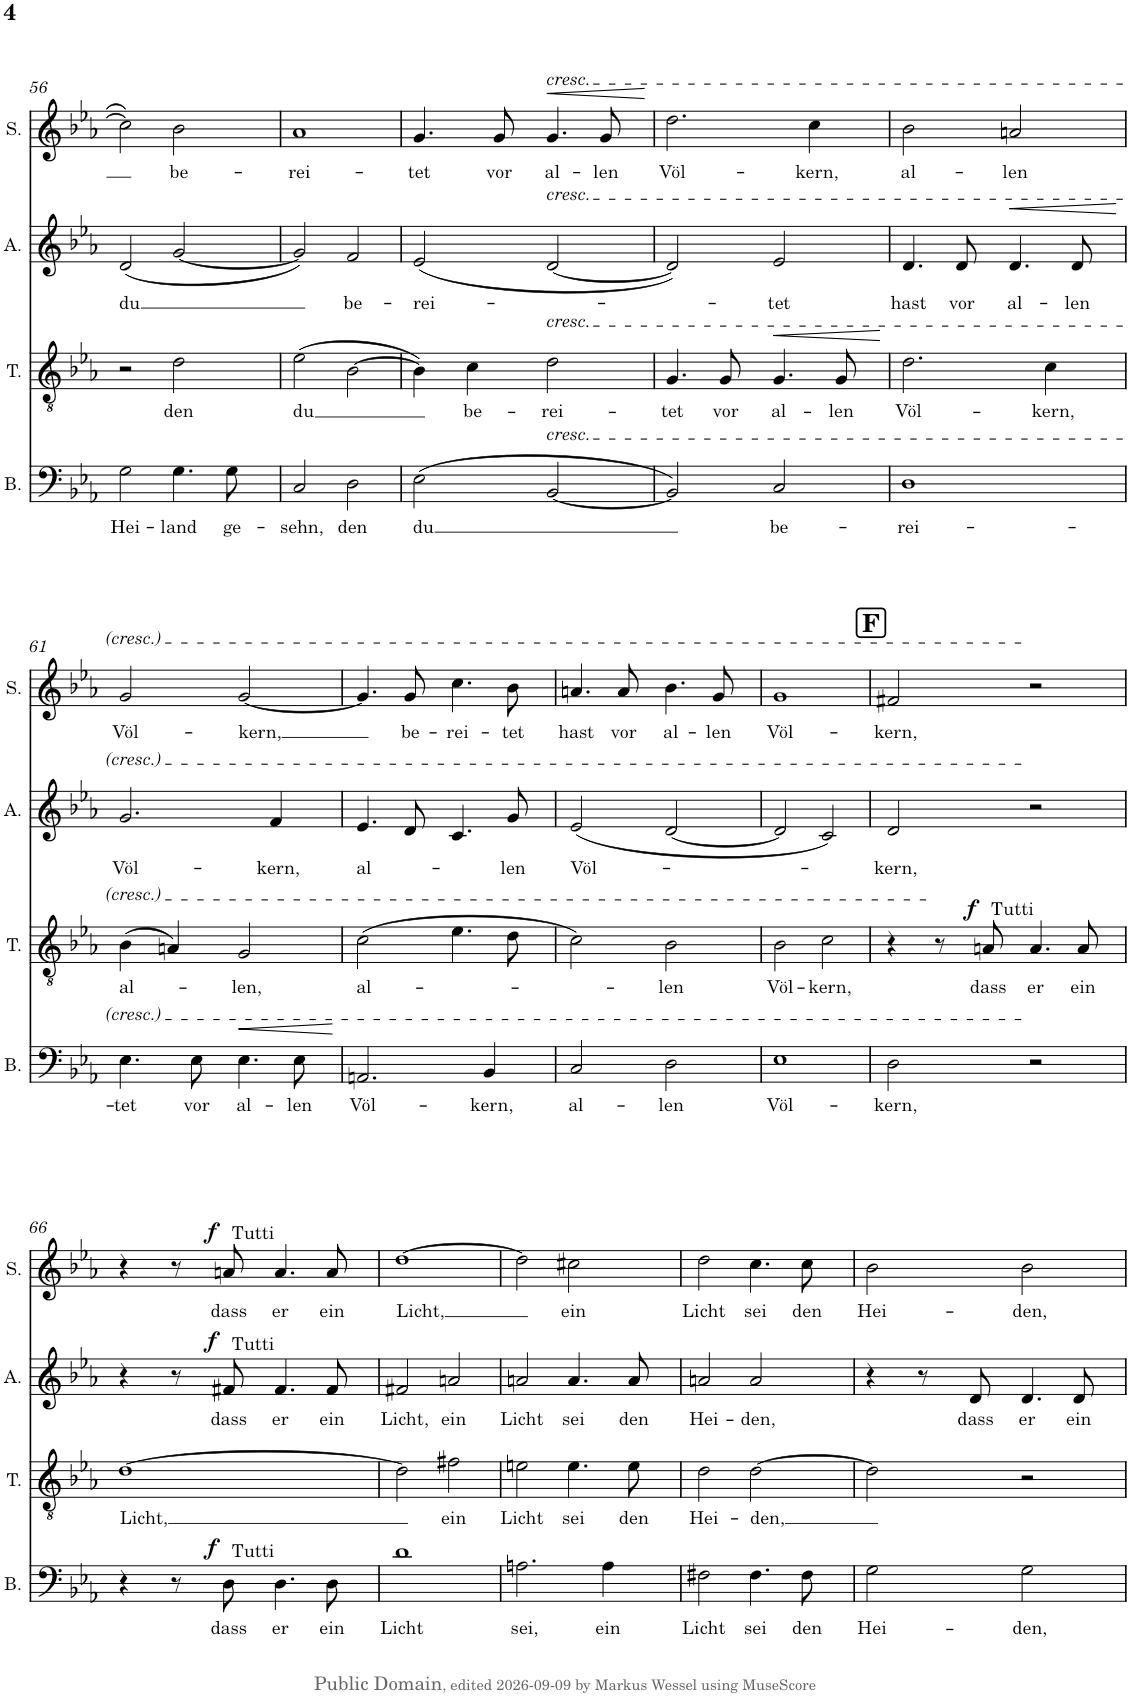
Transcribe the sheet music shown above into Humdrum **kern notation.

**kern	**text	**dynam	**kern	**text	**dynam	**kern	**text	**dynam	**kern	**text	**dynam
*part4	*part4	*part4	*part3	*part3	*part3	*part2	*part2	*part2	*part1	*part1	*part1
*staff4	*staff4	*staff4	*staff3	*staff3	*staff3	*staff2	*staff2	*staff2	*staff1	*staff1	*staff1
*I"Bass	*	*	*I"Tenor	*	*	*I"Alt	*	*	*I"Sopran	*	*
*I'B.	*	*	*I'T.	*	*	*I'A.	*	*	*I'S.	*	*
!!LO:PB:g=z
*clefF4	*	*	*clefGv2	*	*	*clefG2	*	*	*clefG2	*	*
*Trd1c2	*	*	*Trd1c2	*	*	*Trd1c2	*	*	*Trd1c2	*	*
*k[b-e-a-]	*	*	*k[b-e-a-]	*	*	*k[b-e-a-]	*	*	*k[b-e-a-]	*	*
*M2/2	*	*	*M2/2	*	*	*M2/2	*	*	*M2/2	*	*
*met(c|)	*	*	*met(c|)	*	*	*met(c|)	*	*	*met(c|)	*	*
=56	=56	=56	=56	=56	=56	=56	=56	=56	=56	=56	=56
!	!LO:LY:b	!	!	!	!	!	!LO:LY:b	!	!	!	!
2G\	Hei-	.	2r	.	.	(2d/	du	.	2cc\]	.	.
!	!LO:LY:b	!	!	!LO:LY:b	!	!	!	!	!	!LO:LY:b	!
4.G\	-land	.	2d\	den	.	[2g/	.	.	2b-\	be-	.
!	!LO:LY:b	!	!	!	!	!	!	!	!	!	!
8G\	ge-	.	.	.	.	.	.	.	.	.	.
=57	=57	=57	=57	=57	=57	=57	=57	=57	=57	=57	=57
!	!LO:LY:b	!	!	!LO:LY:b	!	!	!	!	!	!LO:LY:b	!
2C/	-sehn,	.	(2e-\	du	.	2g/])	.	.	1a-	-rei-	.
!	!LO:LY:b	!	!	!	!	!	!LO:LY:b	!	!	!	!
2D\	den	.	[2B-\	.	.	2f/	be-	.	.	.	.
=58	=58	=58	=58	=58	=58	=58	=58	=58	=58	=58	=58
!	!LO:LY:b	!	!	!	!	!	!LO:LY:b	!	!	!LO:LY:b	!
(2E-\	du	.	4B-\])	.	.	(2e-/	-rei-	.	4.g/	-tet	.
!	!	!	!	!LO:LY:b	!	!	!	!	!	!	!
.	.	.	4c\	be-	.	.	.	.	.	.	.
!	!	!	!	!	!	!	!	!	!	!LO:LY:b	!
.	.	.	.	.	.	.	.	.	8g/	vor	.
!	!	!	!	!	!	!	!	!	!LO:TX:a:i:t=cresc.	!	!
!	!	!	!	!	!	!LO:TX:a:i:t=cresc.	!	!	!	!	!
!	!	!	!LO:TX:a:i:t=cresc.	!	!	!	!	!	!	!	!
!LO:TX:a:i:t=cresc.	!	!	!	!	!	!	!	!	!	!	!
!	!	!	!	!LO:LY:b	!	!	!	!	!	!LO:LY:b	!LO:HP:b
[2BB-/	.	.	2d\	-rei-	.	[2d/	.	.	4.g/	al-	<
!	!	!	!	!	!	!	!	!	!	!LO:LY:b	!
.	.	.	.	.	.	.	.	.	8g/	-len	.
.	.	.	.	.	.	.	.	.	.	.	[
=59	=59	=59	=59	=59	=59	=59	=59	=59	=59	=59	=59
!	!	!	!	!LO:LY:b	!	!	!	!	!	!LO:LY:b	!
2BB-/])	.	.	4.G/	-tet	.	2d/])	.	.	2.dd\	Völ-	.
!	!	!	!	!LO:LY:b	!	!	!	!	!	!	!
.	.	.	8G/	vor	.	.	.	.	.	.	.
!	!LO:LY:b	!	!	!LO:LY:b	!LO:HP:b	!	!LO:LY:b	!	!	!	!
2C/	be-	.	4.G/	al-	<	2e-/	-tet	.	.	.	.
!	!	!	!	!	!	!	!	!	!	!LO:LY:b	!
.	.	.	.	.	.	.	.	.	4cc\	-kern,	.
!	!	!	!	!LO:LY:b	!	!	!	!	!	!	!
.	.	.	8G/	-len	.	.	.	.	.	.	.
.	.	.	.	.	[	.	.	.	.	.	.
=60	=60	=60	=60	=60	=60	=60	=60	=60	=60	=60	=60
!	!LO:LY:b	!	!	!LO:LY:b	!	!	!LO:LY:b	!	!	!LO:LY:b	!
1D	-rei-	.	2.d\	Völ-	.	4.d/	hast	.	2b-\	al-	.
!	!	!	!	!	!	!	!LO:LY:b	!	!	!	!
.	.	.	.	.	.	8d/	vor	.	.	.	.
!	!	!	!	!	!	!	!LO:LY:b	!LO:HP:b	!	!LO:LY:b	!
.	.	.	.	.	.	4.d/	al-	<	2an/	-len	.
!	!	!	!	!LO:LY:b	!	!	!	!	!	!	!
.	.	.	4c\	-kern,	.	.	.	.	.	.	.
!	!	!	!	!	!	!	!LO:LY:b	!	!	!	!
.	.	.	.	.	.	8d/	-len	.	.	.	.
.	.	.	.	.	.	.	.	[	.	.	.
!!LO:LB:g=z
=61	=61	=61	=61	=61	=61	=61	=61	=61	=61	=61	=61
!	!LO:LY:b	!	!	!LO:LY:b	!	!	!LO:LY:b	!	!	!LO:LY:b	!
4.E-\	-tet	.	(4B-\	al-	.	2.g/	Völ-	.	2g/	Völ-	.
.	.	.	4An/)	.	.	.	.	.	.	.	.
!	!LO:LY:b	!	!	!	!	!	!	!	!	!	!
8E-\	vor	.	.	.	.	.	.	.	.	.	.
!	!LO:LY:b	!LO:HP:b	!	!LO:LY:b	!	!	!	!	!	!LO:LY:b	!
4.E-\	al-	<	2G/	-len,	.	.	.	.	[2g/	-kern,	.
!	!	!	!	!	!	!	!LO:LY:b	!	!	!	!
.	.	.	.	.	.	4f/	-kern,	.	.	.	.
!	!LO:LY:b	!	!	!	!	!	!	!	!	!	!
8E-\	-len	.	.	.	.	.	.	.	.	.	.
.	.	[	.	.	.	.	.	.	.	.	.
=62	=62	=62	=62	=62	=62	=62	=62	=62	=62	=62	=62
!	!LO:LY:b	!	!	!LO:LY:b	!	!	!LO:LY:b	!	!	!	!
2.AAn/	Völ-	.	(2c\	al-	.	4.e-/	al-	.	4.g/]	.	.
!	!	!	!	!	!	!	!	!	!	!LO:LY:b	!
.	.	.	.	.	.	8d/	.	.	8g/	be-	.
!	!	!	!	!	!	!	!	!	!	!LO:LY:b	!
.	.	.	4.e-\	.	.	4.c/	.	.	4.cc\	-rei-	.
!	!LO:LY:b	!	!	!	!	!	!	!	!	!	!
4BB-/	-kern,	.	.	.	.	.	.	.	.	.	.
!	!	!	!	!	!	!	!LO:LY:b	!	!	!LO:LY:b	!
.	.	.	8d\	.	.	8g/	len	.	8b-\	-tet	.
=63	=63	=63	=63	=63	=63	=63	=63	=63	=63	=63	=63
!	!LO:LY:b	!	!	!	!	!	!LO:LY:b	!	!	!LO:LY:b	!
2C/	al-	.	2c\)	.	.	(2e-/	Völ-	.	4.an/	hast	.
!	!	!	!	!	!	!	!	!	!	!LO:LY:b	!
.	.	.	.	.	.	.	.	.	8a/	vor	.
!	!LO:LY:b	!	!	!LO:LY:b	!	!	!	!	!	!LO:LY:b	!
2D\	-len	.	2B-\	-len	.	[2d/	.	.	4.b-\	al-	.
!	!	!	!	!	!	!	!	!	!	!LO:LY:b	!
.	.	.	.	.	.	.	.	.	8g/	-len	.
=64	=64	=64	=64	=64	=64	=64	=64	=64	=64	=64	=64
!	!LO:LY:b	!	!	!LO:LY:b	!	!	!	!	!	!LO:LY:b	!
1E-	Völ-	.	2B-\	Völ-	.	2d/]	.	.	1g	Völ-	.
!	!	!	!	!LO:LY:b	!	!	!	!	!	!	!
.	.	.	2c\	-kern,	.	2c/)	.	.	.	.	.
!!LO:REH:place=s1:a:B:cj:fs=14:t=F
=65	=65	=65	=65	=65	=65	=65	=65	=65	=65	=65	=65
!	!LO:LY:b	!	!	!	!	!	!LO:LY:b	!	!	!LO:LY:b	!
2D\	-kern,	.	4r	.	.	2d/	-kern,	.	2f#X/	-kern,	.
.	.	.	8r	.	.	.	.	.	.	.	.
!	!	!	!LO:TX:a:t=Tutti	!	!	!	!	!	!	!	!
!	!	!	!	!LO:LY:b	!LO:DY:a	!	!	!	!	!	!
.	.	.	8An/	dass	f	.	.	.	.	.	.
!	!	!	!	!LO:LY:b	!	!	!	!	!	!	!
2r	.	.	4.A/	er	.	2r	.	.	2r	.	.
!	!	!	!	!LO:LY:b	!	!	!	!	!	!	!
.	.	.	8A/	ein	.	.	.	.	.	.	.
!!LO:LB:g=z
=66	=66	=66	=66	=66	=66	=66	=66	=66	=66	=66	=66
!	!	!	!	!LO:LY:b	!	!	!	!	!	!	!
4r	.	.	[1d	Licht,	.	4r	.	.	4r	.	.
8r	.	.	.	.	.	8r	.	.	8r	.	.
!	!	!	!	!	!	!	!	!	!LO:TX:a:t=Tutti	!	!
!	!	!	!	!	!	!LO:TX:a:t=Tutti	!	!	!	!	!
!LO:TX:a:t=Tutti	!	!	!	!	!	!	!	!	!	!	!
!	!LO:LY:b	!LO:DY:a	!	!	!	!	!LO:LY:b	!LO:DY:a	!	!LO:LY:b	!LO:DY:a
8D\	dass	f	.	.	.	8f#X/	dass	f	8an/	dass	f
!	!LO:LY:b	!	!	!	!	!	!LO:LY:b	!	!	!LO:LY:b	!
4.D\	er	.	.	.	.	4.f#/	er	.	4.a/	er	.
!	!LO:LY:b	!	!	!	!	!	!LO:LY:b	!	!	!LO:LY:b	!
8D\	ein	.	.	.	.	8f#/	ein	.	8a/	ein	.
=67	=67	=67	=67	=67	=67	=67	=67	=67	=67	=67	=67
!	!LO:LY:b	!	!	!	!	!	!LO:LY:b	!	!	!LO:LY:b	!
1d	Licht	.	2d\]	.	.	2f#X/	Licht,	.	[1dd	Licht,	.
!	!	!	!	!LO:LY:b	!	!	!LO:LY:b	!	!	!	!
.	.	.	2f#X\	ein	.	2an/	ein	.	.	.	.
=68	=68	=68	=68	=68	=68	=68	=68	=68	=68	=68	=68
!	!LO:LY:b	!	!	!LO:LY:b	!	!	!LO:LY:b	!	!	!	!
2.An\	sei,	.	2en\	Licht	.	2an/	Licht	.	2dd\]	.	.
!	!	!	!	!LO:LY:b	!	!	!LO:LY:b	!	!	!LO:LY:b	!
.	.	.	4.e\	sei	.	4.a/	sei	.	2cc#X\	ein	.
!	!LO:LY:b	!	!	!	!	!	!	!	!	!	!
4A\	ein	.	.	.	.	.	.	.	.	.	.
!	!	!	!	!LO:LY:b	!	!	!LO:LY:b	!	!	!	!
.	.	.	8e\	den	.	8a/	den	.	.	.	.
=69	=69	=69	=69	=69	=69	=69	=69	=69	=69	=69	=69
!	!LO:LY:b	!	!	!LO:LY:b	!	!	!LO:LY:b	!	!	!LO:LY:b	!
2F#X\	Licht	.	2d\	Hei-	.	2an/	Hei-	.	2dd\	Licht	.
!	!LO:LY:b	!	!	!LO:LY:b	!	!	!LO:LY:b	!	!	!LO:LY:b	!
4.F#\	sei	.	[2d\	-den,	.	2a/	-den,	.	4.cc\	sei	.
!	!LO:LY:b	!	!	!	!	!	!	!	!	!LO:LY:b	!
8F#\	den	.	.	.	.	.	.	.	8cc\	den	.
=70	=70	=70	=70	=70	=70	=70	=70	=70	=70	=70	=70
!	!LO:LY:b	!	!	!	!	!	!	!	!	!LO:LY:b	!
2G\	Hei-	.	2d\]	.	.	4r	.	.	2b-\	Hei-	.
.	.	.	.	.	.	8r	.	.	.	.	.
!	!	!	!	!	!	!	!LO:LY:b	!	!	!	!
.	.	.	.	.	.	8d/	dass	.	.	.	.
!	!LO:LY:b	!	!	!	!	!	!LO:LY:b	!	!	!LO:LY:b	!
2G\	-den,	.	2r	.	.	4.d/	er	.	2b-\	-den,	.
!	!	!	!	!	!	!	!LO:LY:b	!	!	!	!
.	.	.	.	.	.	8d/	ein	.	.	.	.
=	=	=	=	=	=	=	=	=	=	=	=
*-	*-	*-	*-	*-	*-	*-	*-	*-	*-	*-	*-
